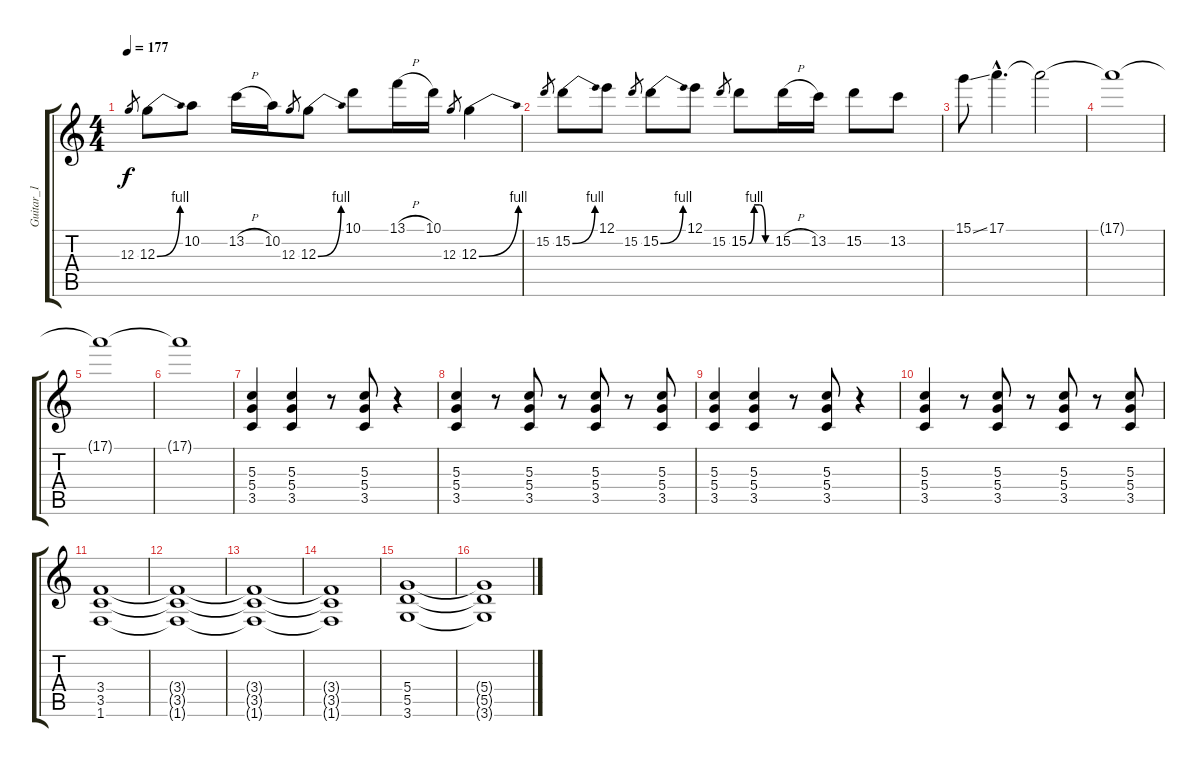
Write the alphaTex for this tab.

\track ("Guitar_1" "Guitar_1") {instrument distortionguitar}
\staff {score tabs}
\tuning (E4 B3 G3 D3 A2 E2) {hide}
\ts (4 4)
\tempo 177
\clef g2
\ks c
12.3.8{gr dy f} 12.3{be (bend 0 0 60 4)}.8 10.2.8 13.2{h}.16 10.2.16 12.3.8{gr} 12.3{be (bend 0 0 60 4)}.8 10.1.8 13.1{h}.16 10.1.16 12.3.8{gr} 12.3{be (bend 0 0 60 4)}.4 |
15.2.8{gr} 15.2{be (bend 0 0 60 4)}.8 12.1.8 15.2.8{gr} 15.2{be (bend 0 0 60 4)}.8 12.1.8 15.2.8{gr} 15.2{be (custom 0 0 15 4 30 4 45 0 60 0)}.8 15.2{h}.16 13.2.16 15.2.8 13.2.8 |
15.1{ss}.8 17.1{hac}.4{d} 17.1{t}.2 |
17.1{t}.1 |
17.1{t}.1 |
17.1{t}.1 |
(5.3 5.4 3.5).4 (5.3 5.4 3.5).4 r.8 (5.3 5.4 3.5).8 r.4 |
(5.3 5.4 3.5).4 r.8 (5.3 5.4 3.5).8 r.8 (5.3 5.4 3.5).8 r.8 (5.3 5.4 3.5).8 |
(5.3 5.4 3.5).4 (5.3 5.4 3.5).4 r.8 (5.3 5.4 3.5).8 r.4 |
(5.3 5.4 3.5).4 r.8 (5.3 5.4 3.5).8 r.8 (5.3 5.4 3.5).8 r.8 (5.3 5.4 3.5).8 |
(3.4 3.5 1.6).1 |
(3.4{t} 3.5{t} 1.6{t}).1 |
(3.4{t} 3.5{t} 1.6{t}).1 |
(3.4{t} 3.5{t} 1.6{t}).1 |
(5.4 5.5 3.6).1 |
(5.4{t} 5.5{t} 3.6{t}).1
